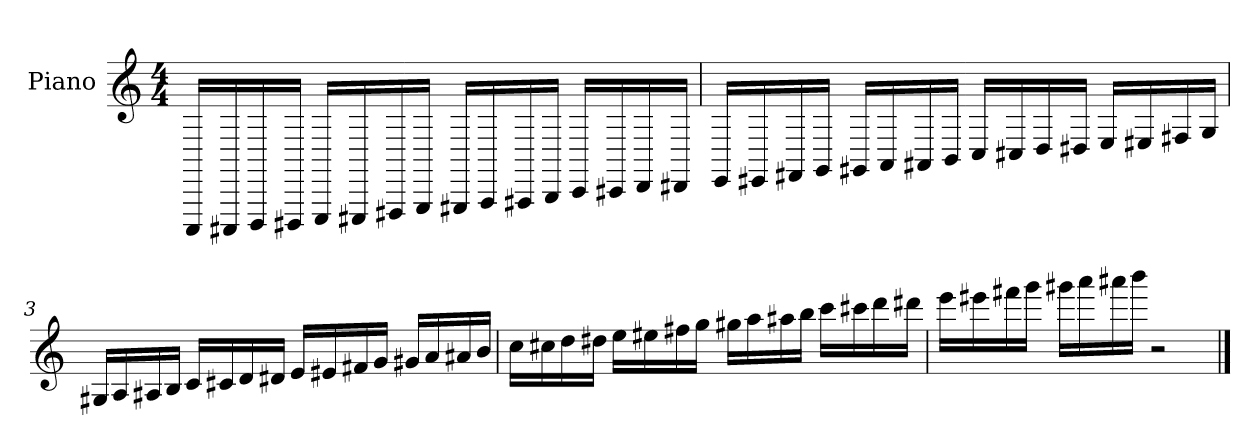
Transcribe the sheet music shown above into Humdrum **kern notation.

**kern
*part1
*staff1
*I"Piano
*I'Pno.
*clefG2
*k[]
*M4/4
=1
16CCC/LL
16CCC#X/
16DDD/
16DDD#X/JJ
16EEE/LL
16EEE#X/
16FFF#X/
16GGG/JJ
16GGG#X/LL
16AAA/
16AAA#X/
16BBB/JJ
16CC/LL
16CC#X/
16DD/
16DD#X/JJ
!!LO:LB:g=z
=2
16EE/LL
16EE#X/
16FF#X/
16GG/JJ
16GG#X/LL
16AA/
16AA#X/
16BB/JJ
16C/LL
16C#X/
16D/
16D#X/JJ
16E/LL
16E#X/
16F#X/
16G/JJ
!!LO:LB:g=z
=3
16G#X/LL
16A/
16A#X/
16B/JJ
16c/LL
16c#X/
16d/
16d#X/JJ
16e/LL
16e#X/
16f#X/
16g/JJ
16g#X/LL
16a/
16a#X/
16b/JJ
=4
16cc\LL
16cc#X\
16dd\
16dd#X\JJ
16ee\LL
16ee#X\
16ff#X\
16gg\JJ
16gg#X\LL
16aa\
16aa#X\
16bb\JJ
16ccc\LL
16ccc#X\
16ddd\
16ddd#X\JJ
!!LO:LB:g=z
=5
16eee\LL
16eee#X\
16fff#X\
16ggg\JJ
16ggg#X\LL
16aaa\
16aaa#X\
16bbb\JJ
2r
==
*-
